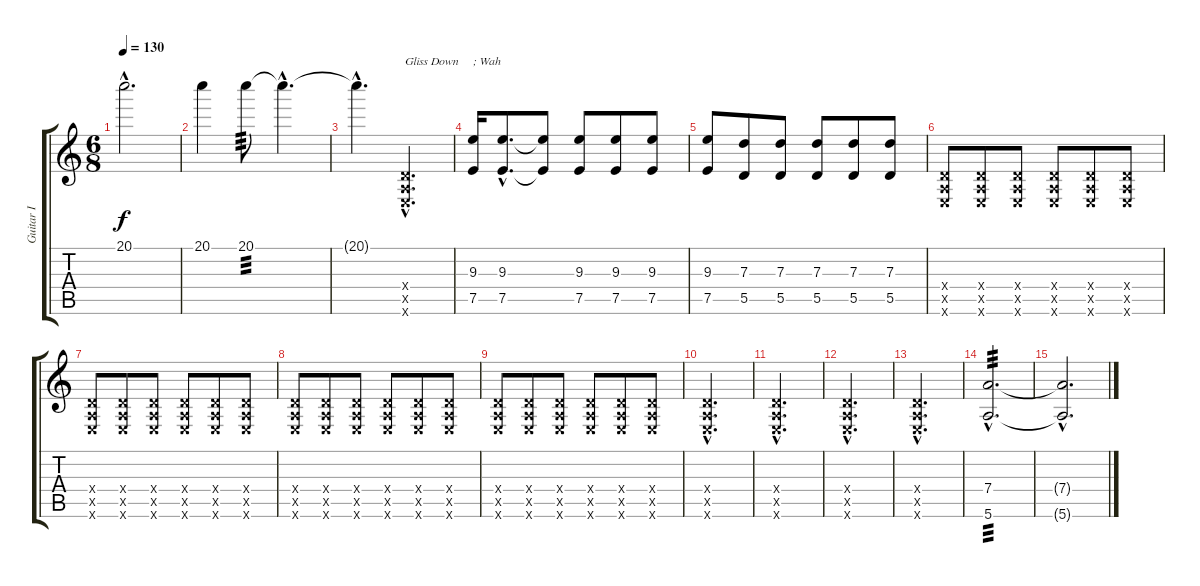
\track ("Guitar I" "Guitar I") {instrument overdrivenguitar}
\staff {score tabs}
\tuning (E4 B3 G3 D3 A2 E2) {hide}
\ts (6 8)
\tempo 130
\clef g2
\ks c
20.1{hac t}.2{d dy f} |
20.1.4 20.1.8{tp 3} 20.1{hac t}.4{d} |
20.1{hac t}.4{d} (0.4{hac x} 0.5{hac x} 0.6{hac x}).4{d txt "Gliss Down"} |
(9.3 7.5).16{txt "; Wah"} (9.3{hac} 7.5{hac}).8{d} (9.3{t} 7.5{t}).8 (9.3 7.5).8 (9.3 7.5).8 (9.3 7.5).8 |
(9.3 7.5).8 (7.3 5.5).8 (7.3 5.5).8 (7.3 5.5).8 (7.3 5.5).8 (7.3 5.5).8 |
(0.4{x} 0.5{x} 0.6{x}).8 (0.4{x} 0.5{x} 0.6{x}).8 (0.4{x} 0.5{x} 0.6{x}).8 (0.4{x} 0.5{x} 0.6{x}).8 (0.4{x} 0.5{x} 0.6{x}).8 (0.4{x} 0.5{x} 0.6{x}).8 |
(0.4{x} 0.5{x} 0.6{x}).8 (0.4{x} 0.5{x} 0.6{x}).8 (0.4{x} 0.5{x} 0.6{x}).8 (0.4{x} 0.5{x} 0.6{x}).8 (0.4{x} 0.5{x} 0.6{x}).8 (0.4{x} 0.5{x} 0.6{x}).8 |
(0.4{x} 0.5{x} 0.6{x}).8 (0.4{x} 0.5{x} 0.6{x}).8 (0.4{x} 0.5{x} 0.6{x}).8 (0.4{x} 0.5{x} 0.6{x}).8 (0.4{x} 0.5{x} 0.6{x}).8 (0.4{x} 0.5{x} 0.6{x}).8 |
(0.4{x} 0.5{x} 0.6{x}).8 (0.4{x} 0.5{x} 0.6{x}).8 (0.4{x} 0.5{x} 0.6{x}).8 (0.4{x} 0.5{x} 0.6{x}).8 (0.4{x} 0.5{x} 0.6{x}).8 (0.4{x} 0.5{x} 0.6{x}).8 |
(0.4{hac x} 0.5{hac x} 0.6{hac x}).2{d} |
(0.4{hac x} 0.5{hac x} 0.6{hac x}).2{d} |
(0.4{hac x} 0.5{hac x} 0.6{hac x}).2{d} |
(0.4{hac x} 0.5{hac x} 0.6{hac x}).2{d} |
(7.4{hac} 5.6{hac}).2{d tp 3} |
(7.4{hac t} 5.6{hac t}).2{d}
